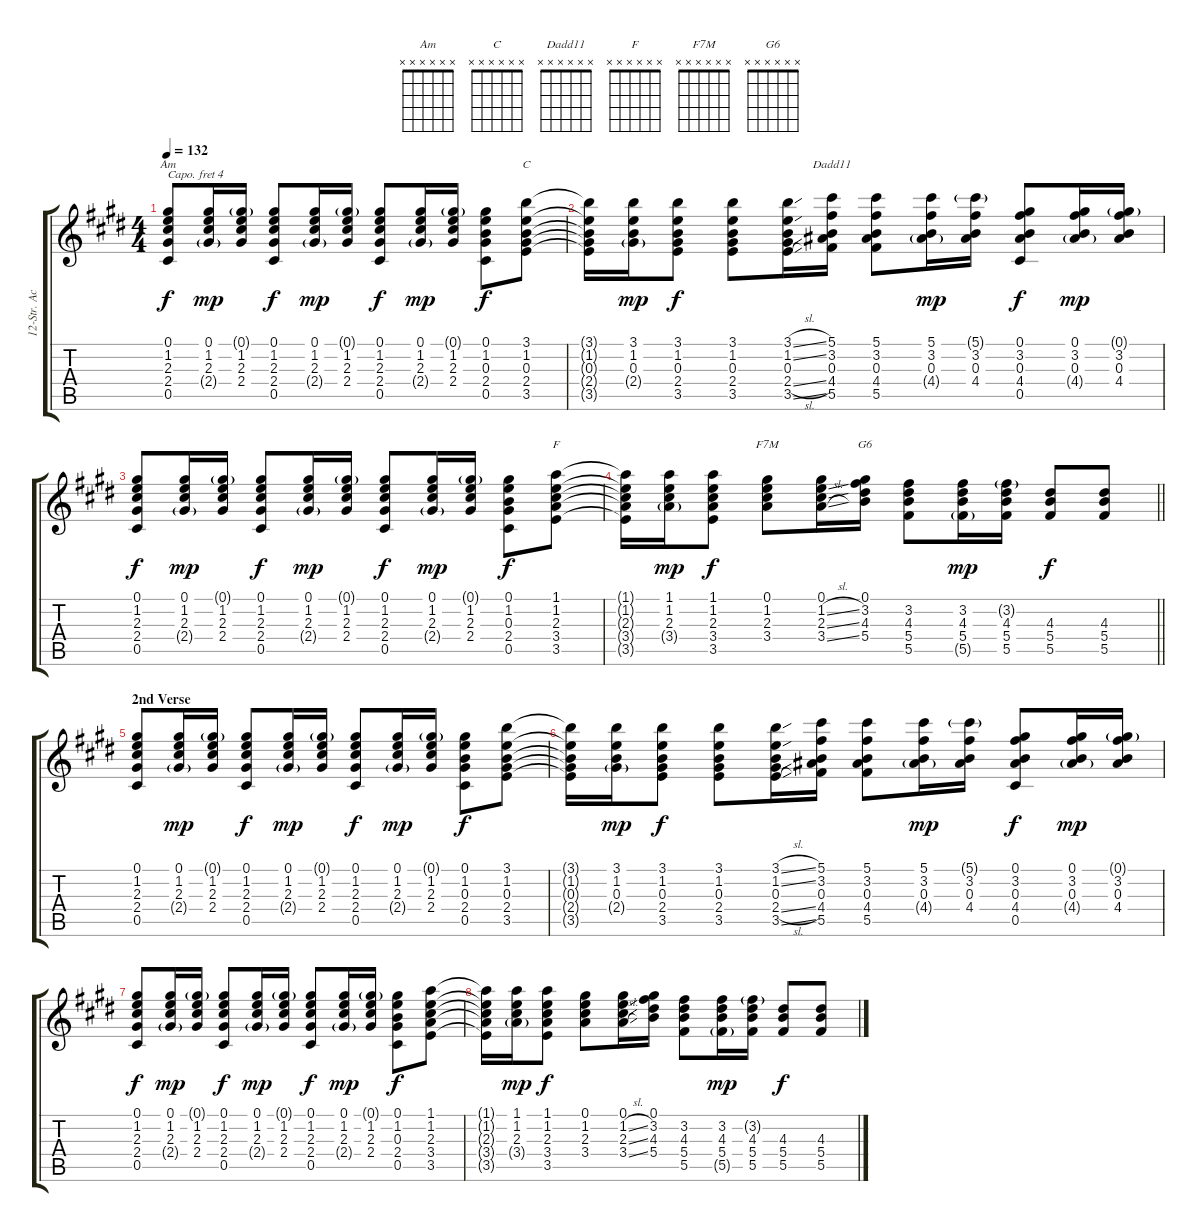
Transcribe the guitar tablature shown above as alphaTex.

\track ("12-Str. Ac-Guitar" "12-Str. Ac") {instrument acousticguitarsteel}
\staff {score tabs}
\capo 4
\tuning (E4 B3 G3 D3 A2 E2) {hide}
\chord ("Am" x x x x x x)
\chord ("C" x x x x x x)
\chord ("Dadd11" x x x x x x)
\chord ("F" x x x x x x)
\chord ("F7M" x x x x x x)
\chord ("G6" x x x x x x)
\ts (4 4)
\tempo 132
\clef g2
\ks e
(0.1 1.2 2.3 2.4 0.5).8{ch "Am" dy f} (0.1 1.2 2.3 2.4{g}).16{dy mp} (0.1{g} 1.2 2.3 2.4).16 (0.1 1.2 2.3 2.4 0.5).8{dy f} (0.1 1.2 2.3 2.4{g}).16{dy mp} (0.1{g} 1.2 2.3 2.4).16 (0.1 1.2 2.3 2.4 0.5).8{dy f} (0.1 1.2 2.3 2.4{g}).16{dy mp} (0.1{g} 1.2 2.3 2.4).16 (0.1 1.2 0.3 2.4 0.5).8{dy f} (3.1 1.2 0.3 2.4 3.5).8{ch "C"} |
(3.1{t} 1.2{t} 0.3{t} 2.4{t} 3.5{t}).16 (3.1 1.2 0.3 2.4{g}).16{dy mp} (3.1 1.2 0.3 2.4 3.5).8{dy f} (3.1 1.2 0.3 2.4 3.5).8 (3.1{sl} 1.2{sl} 0.3 2.4{sl} 3.5{sl}).16 (5.1 3.2 0.3 4.4 5.5).16{ch "Dadd11"} (5.1 3.2 0.3 4.4 5.5).8 (5.1 3.2 0.3 4.4{g}).16{dy mp} (5.1{g} 3.2 0.3 4.4).16 (0.1 3.2 0.3 4.4 0.5).8{dy f} (0.1 3.2 0.3 4.4{g}).16{dy mp} (0.1{g} 3.2 0.3 4.4).16 |
(0.1 1.2 2.3 2.4 0.5).8{dy f} (0.1 1.2 2.3 2.4{g}).16{dy mp} (0.1{g} 1.2 2.3 2.4).16 (0.1 1.2 2.3 2.4 0.5).8{dy f} (0.1 1.2 2.3 2.4{g}).16{dy mp} (0.1{g} 1.2 2.3 2.4).16 (0.1 1.2 2.3 2.4 0.5).8{dy f} (0.1 1.2 2.3 2.4{g}).16{dy mp} (0.1{g} 1.2 2.3 2.4).16 (0.1 1.2 0.3 2.4 0.5).8{dy f} (1.1 1.2 2.3 3.4 3.5).8{ch "F"} |
\barLineRight lightlight
(1.1{t} 1.2{t} 2.3{t} 3.4{t} 3.5{t}).16 (1.1 1.2 2.3 3.4{g}).16{dy mp} (1.1 1.2 2.3 3.4 3.5).8{dy f} (0.1 1.2 2.3 3.4).8{ch "F7M"} (0.1 1.2{sl} 2.3{sl} 3.4{sl}).16 (0.1 3.2 4.3 5.4).16{ch "G6"} (3.2 4.3 5.4 5.5).8 (3.2 4.3 5.4 5.5{g}).16{dy mp} (3.2{g} 4.3 5.4 5.5).16 (4.3 5.4 5.5).8{dy f} (4.3 5.4 5.5).8 |
\section ("" "2nd Verse")
(0.1 1.2 2.3 2.4 0.5).8 (0.1 1.2 2.3 2.4{g}).16{dy mp} (0.1{g} 1.2 2.3 2.4).16 (0.1 1.2 2.3 2.4 0.5).8{dy f} (0.1 1.2 2.3 2.4{g}).16{dy mp} (0.1{g} 1.2 2.3 2.4).16 (0.1 1.2 2.3 2.4 0.5).8{dy f} (0.1 1.2 2.3 2.4{g}).16{dy mp} (0.1{g} 1.2 2.3 2.4).16 (0.1 1.2 0.3 2.4 0.5).8{dy f} (3.1 1.2 0.3 2.4 3.5).8 |
(3.1{t} 1.2{t} 0.3{t} 2.4{t} 3.5{t}).16 (3.1 1.2 0.3 2.4{g}).16{dy mp} (3.1 1.2 0.3 2.4 3.5).8{dy f} (3.1 1.2 0.3 2.4 3.5).8 (3.1{sl} 1.2{sl} 0.3 2.4{sl} 3.5{sl}).16 (5.1 3.2 0.3 4.4 5.5).16 (5.1 3.2 0.3 4.4 5.5).8 (5.1 3.2 0.3 4.4{g}).16{dy mp} (5.1{g} 3.2 0.3 4.4).16 (0.1 3.2 0.3 4.4 0.5).8{dy f} (0.1 3.2 0.3 4.4{g}).16{dy mp} (0.1{g} 3.2 0.3 4.4).16 |
(0.1 1.2 2.3 2.4 0.5).8{dy f} (0.1 1.2 2.3 2.4{g}).16{dy mp} (0.1{g} 1.2 2.3 2.4).16 (0.1 1.2 2.3 2.4 0.5).8{dy f} (0.1 1.2 2.3 2.4{g}).16{dy mp} (0.1{g} 1.2 2.3 2.4).16 (0.1 1.2 2.3 2.4 0.5).8{dy f} (0.1 1.2 2.3 2.4{g}).16{dy mp} (0.1{g} 1.2 2.3 2.4).16 (0.1 1.2 0.3 2.4 0.5).8{dy f} (1.1 1.2 2.3 3.4 3.5).8 |
(1.1{t} 1.2{t} 2.3{t} 3.4{t} 3.5{t}).16 (1.1 1.2 2.3 3.4{g}).16{dy mp} (1.1 1.2 2.3 3.4 3.5).8{dy f} (0.1 1.2 2.3 3.4).8 (0.1 1.2{sl} 2.3{sl} 3.4{sl}).16 (0.1 3.2 4.3 5.4).16 (3.2 4.3 5.4 5.5).8 (3.2 4.3 5.4 5.5{g}).16{dy mp} (3.2{g} 4.3 5.4 5.5).16 (4.3 5.4 5.5).8{dy f} (4.3 5.4 5.5).8
